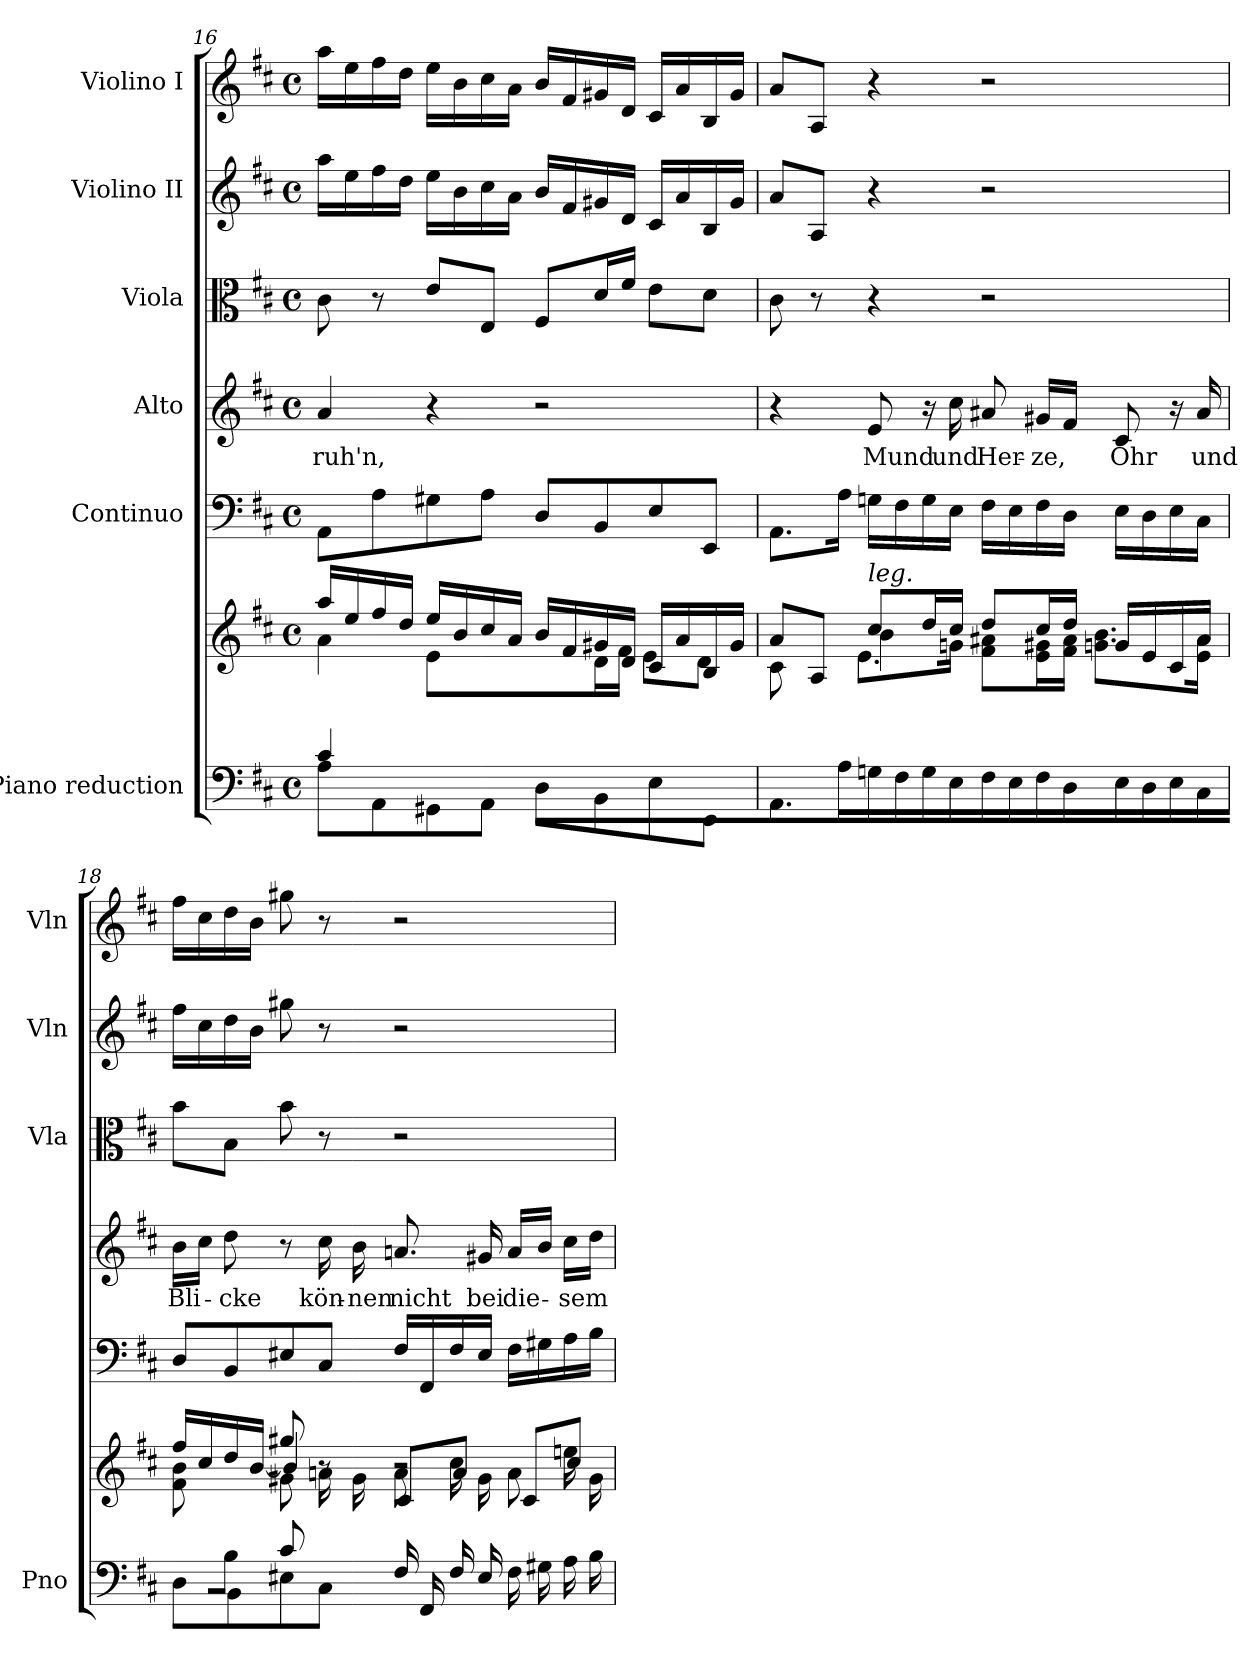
**kern	**kern	**kern	**kern	**text	**kern	**kern	**kern
*part6	*part6	*part5	*part4	*part4	*part3	*part2	*part1
*staff7	*staff6	*staff5	*staff4	*staff4	*staff3	*staff2	*staff1
*I"Piano reduction	*	*I"Continuo	*I"Alto	*	*I"Viola	*I"Violino II	*I"Violino I
*I'Pno	*	*	*	*	*I'Vla	*I'Vln	*I'Vln
*clefF4	*clefG2	*clefF4	*clefG2	*	*clefC3	*clefG2	*clefG2
*k[f#c#]	*k[f#c#]	*k[f#c#]	*k[f#c#]	*	*k[f#c#]	*k[f#c#]	*k[f#c#]
*M4/4	*M4/4	*M4/4	*M4/4	*	*M4/4	*M4/4	*M4/4
*met(c)	*met(c)	*met(c)	*met(c)	*	*met(c)	*met(c)	*met(c)
=16	=16	=16	=16	=16	=16	=16	=16
*^	*^	*	*	*	*	*	*
*	*^	*	*	*	*	*	*	*	*
!	!	!	!	!	!	!	!LO:LY:b	!	!	!
4.ryy	4c#/	8A\L	16aa/LL	4a\	8AA\L	4a/	ruh'n,	8c#\	16aa\LL	16aa\LL
.	.	.	16ee/	.	.	.	.	.	16ee\	16ee\
.	.	8AA\	16ff#/	.	8A\	.	.	8r	16ff#\	16ff#\
.	.	.	16dd/JJ	.	.	.	.	.	16dd\JJ	16dd\JJ
.	4ryy	8GG#X\	16ee/LL	8e\L	8G#X\	4r	.	8e/L	16ee\LL	16ee\LL
.	.	.	16b/	.	.	.	.	.	16b\	16b\
8E/J	.	8AA\J	16cc#/	4ryy	8A\J	.	.	8E/J	16cc#\	16cc#\
.	.	.	16a/JJ	.	.	.	.	.	16a\JJ	16a\JJ
8F#/L	2ryy	8D\L	16b/LL	.	8D/L	2r	.	8F#/L	16b/LL	16b/LL
.	.	.	16f#/	.	.	.	.	.	16f#/	16f#/
4.ryy	.	8BB\	16g#X/	16d\L	8BB/	.	.	16d/L	16g#X/	16g#X/
.	.	.	16d/JJ	16f#\JJ	.	.	.	16f#/JJ	16d/JJ	16d/JJ
.	.	8E\	16c#/LL	8e\L	8E/	.	.	8e\L	16c#/LL	16c#/LL
.	.	.	16a/	.	.	.	.	.	16a/	16a/
.	.	8EE\J	16B/	8d\J	8EE/J	.	.	8d\J	16B/	16B/
.	.	.	16g#/JJ	.	.	.	.	.	16g#/JJ	16g#/JJ
*v	*v	*v	*	*	*	*	*	*	*	*
=17	=17	=17	=17	=17	=17	=17	=17	=17
*	*	*^	*	*	*	*	*	*
8.AA\L	8a/L	8c#\	4ryy	8.AA\L	4r	.	8c#\	8a/L	8a/L
.	8A/J	8ryy	.	.	.	.	8r	8A/J	8A/J
16A\Jk	.	.	.	16A\Jk	.	.	.	.	.
!	!LO:TX:a:i:t=leg.	!	!	!	!	!	!	!	!
!	!	!	!	!	!	!LO:LY:b	!	!	!
16Gn\LL	8cc#/L	4b\	8.e\L	16Gn\LL	8e/	Mund	4r	4r	4r
16F#\	.	.	.	16F#\	.	.	.	.	.
16G\	16dd/L	.	.	16G\	16r	.	.	.	.
!	!	!	!	!	!	!LO:LY:b	!	!	!
16E\JJ	16cc#/JJ	.	16gn\Jk	16E\JJ	16cc#\	und	.	.	.
!	!	!	!	!	!	!LO:LY:b	!	!	!
16F#\LL	8dd/L	8f#\ 8a#X\L	2ryy	16F#\LL	8a#X/	Her-	2r	2r	2r
16E\	.	.	.	16E\	.	.	.	.	.
!	!	!	!	!	!	!LO:LY:b	!	!	!
16F#\	16cc#/L	16e\ 16g#X\L	.	16F#\	16g#X/LL	-ze,	.	.	.
16D\JJ	16dd/JJ	16f#\ 16a#\JJ	.	16D\JJ	16f#/JJ	.	.	.	.
!	!	!	!	!	!	!LO:LY:b	!	!	!
16E\LL	16gn/LL	8.g\ 8.b\L	.	16E\LL	8c#/	Ohr	.	.	.
16D\	16e/	.	.	16D\	.	.	.	.	.
16E\	16c#/	.	.	16E\	16r	.	.	.	.
!	!	!	!	!	!	!LO:LY:b	!	!	!
16C#\JJ	16a#/JJ	16e\ 16a#\Jk	.	16C#\JJ	16a#/	und	.	.	.
!!LO:LB:g=z
=18	=18	=18	=18	=18	=18	=18	=18	=18	=18
*^	*	*	*^	*	*	*	*	*	*
*	*^	*	*	*	*	*	*	*	*	*	*
!	!	!	!	!	!	!	!	!	!LO:LY:b	!	!	!
8ryy	4ryy	8D\L	16ff#/LL	8f#\ 8b\L	4ryy	4.ryy	8D/L	16b\LL	Bli-	8b\L	16ff#\LL	16ff#\LL
.	.	.	16cc#/	.	.	.	.	16cc#\JJ	.	.	16cc#\	16cc#\
!	!	!	!	!	!	!	!	!	!LO:LY:b	!	!	!
8B/J	.	8BB\	16dd/	8ryy	.	.	8BB/	8dd\	-cke	8B\J	16dd\	16dd\
.	.	.	[16b/JJ	.	.	.	.	.	.	.	16b\JJ	16b\JJ
2.ryy	8c#/L	8E#X\	8gg#X/	8g#X\L	4b/]	.	8E#X/	8r	.	8b\	8gg#X\	8gg#X\
!	!	!	!	!	!	!	!	!	!LO:LY:b	!	!	!
.	8ryy	8C#\J	8r	16an\L	.	8e#X\J	8C#/J	16cc#\	kön-	8r	8r	8r
!	!	!	!	!	!	!	!	!	!LO:LY:b	!	!	!
.	.	.	.	16g#\JJ	.	.	.	16b\	-nen	.	.	.
!	!	!	!	!	!	!	!	!	!LO:LY:b	!	!	!
.	16F#/LL	2ryy	2r	8a\L	8c#/L	2ryy	16F#/LL	8.an/	nicht	2r	2r	2r
.	16FF#/	.	.	.	.	.	16FF#/	.	.	.	.	.
.	16F#/	.	.	16cc#\L	8a/J	.	16F#/	.	.	.	.	.
!	!	!	!	!	!	!	!	!	!LO:LY:b	!	!	!
.	16E#/JJ	.	.	16g#\JJ	.	.	16E#/JJ	16g#X/	bei	.	.	.
!	!	!	!	!	!	!	!	!	!LO:LY:b	!	!	!
.	16F#\LL	.	.	8a\L	8c#/L	.	16F#\LL	16a/LL	die-	.	.	.
.	16G#X\	.	.	.	.	.	16G#X\	16b/JJ	.	.	.	.
!	!	!	!	!	!	!	!	!	!LO:LY:b	!	!	!
.	16A\	.	.	16een\L	8cc#/J	.	16A\	16cc#\LL	-sem	.	.	.
.	16B\JJ	.	.	16g#\JJ	.	.	16B\JJ	16dd\JJ	.	.	.	.
*v	*v	*v	*	*	*	*	*	*	*	*	*	*
*	*v	*v	*v	*v	*	*	*	*	*	*
=	=	=	=	=	=	=	=
*-	*-	*-	*-	*-	*-	*-	*-
